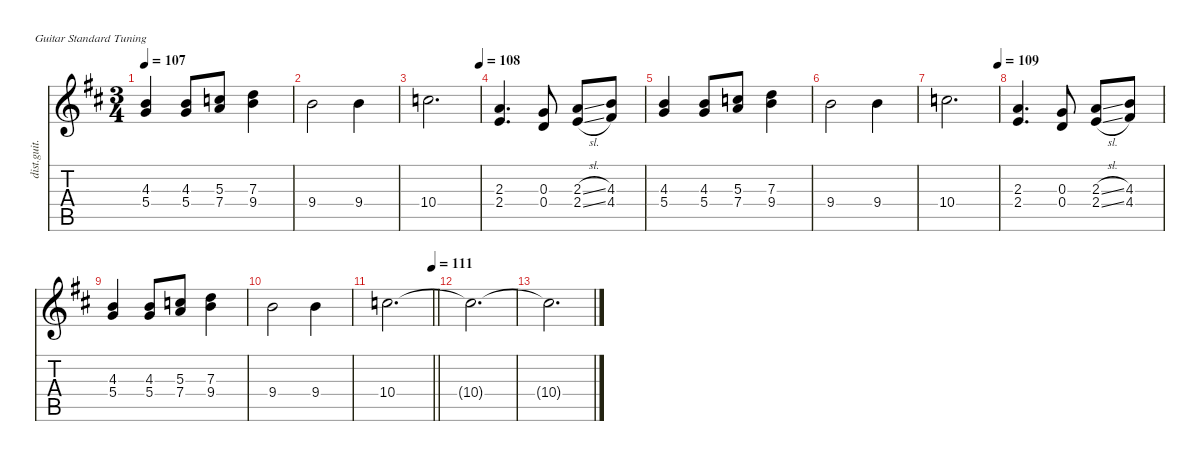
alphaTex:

\defaultSystemsLayout 4
\hideDynamics
\bracketExtendMode nobrackets
\otherSystemsTrackNameOrientation horizontal
\track ("James Hetfield (Lead)" "dist.guit.") {defaultSystemsLayout 8 instrument distortionguitar}
\staff {score tabs}
\tuning (E4 B3 G3 D3 A2 E2)
\ts (3 4)
\tempo 107
\clef g2
\ks bminor
(4.3{acc forcenatural} 5.4{acc forcenatural}).4{dy f beam Up} (4.3{acc forcenatural} 5.4{acc forcenatural}).8{beam Up} (5.3{acc forcenatural} 7.4{acc forcenatural}).8{beam Up} (7.3{acc forcenatural} 9.4{acc forcenatural}).4{beam Down} |
9.4{acc forcenatural}.2{beam Down} 9.4{acc forcenatural}.4{beam Down} |
\tempo (108 1)
10.4{acc forcenatural}.2{d beam Down} |
(2.3{acc forcenatural} 2.4{acc forcenatural}).4{d beam Up} (0.3{acc forcenatural} 0.4{acc forcenatural}).8{beam Up} (2.3{sl acc forcenatural} 2.4{sl acc forcenatural}).8{beam Up} (4.3{acc forcenatural} 4.4{acc #}).8{beam Up} |
(4.3{acc forcenatural} 5.4{acc forcenatural}).4{beam Up} (4.3{acc forcenatural} 5.4{acc forcenatural}).8{beam Up} (5.3{acc forcenatural} 7.4{acc forcenatural}).8{beam Up} (7.3{acc forcenatural} 9.4{acc forcenatural}).4{beam Down} |
9.4{acc forcenatural}.2{beam Down} 9.4{acc forcenatural}.4{beam Down} |
\tempo (109 1)
10.4{acc forcenatural}.2{d beam Down} |
(2.3{acc forcenatural} 2.4{acc forcenatural}).4{d beam Up} (0.3{acc forcenatural} 0.4{acc forcenatural}).8{beam Up} (2.3{sl acc forcenatural} 2.4{sl acc forcenatural}).8{beam Up} (4.3{acc forcenatural} 4.4{acc #}).8{beam Up} |
(4.3{acc forcenatural} 5.4{acc forcenatural}).4{beam Up} (4.3{acc forcenatural} 5.4{acc forcenatural}).8{beam Up} (5.3{acc forcenatural} 7.4{acc forcenatural}).8{beam Up} (7.3{acc forcenatural} 9.4{acc forcenatural}).4{beam Down} |
9.4{acc forcenatural}.2{beam Down} 9.4{acc forcenatural}.4{beam Down} |
\tempo (111 1)
\barLineRight lightlight
10.4{acc forcenatural}.2{d beam Down} |
10.4{t acc forcenatural}.2{d beam Down} |
10.4{t acc forcenatural}.2{d beam Down}
